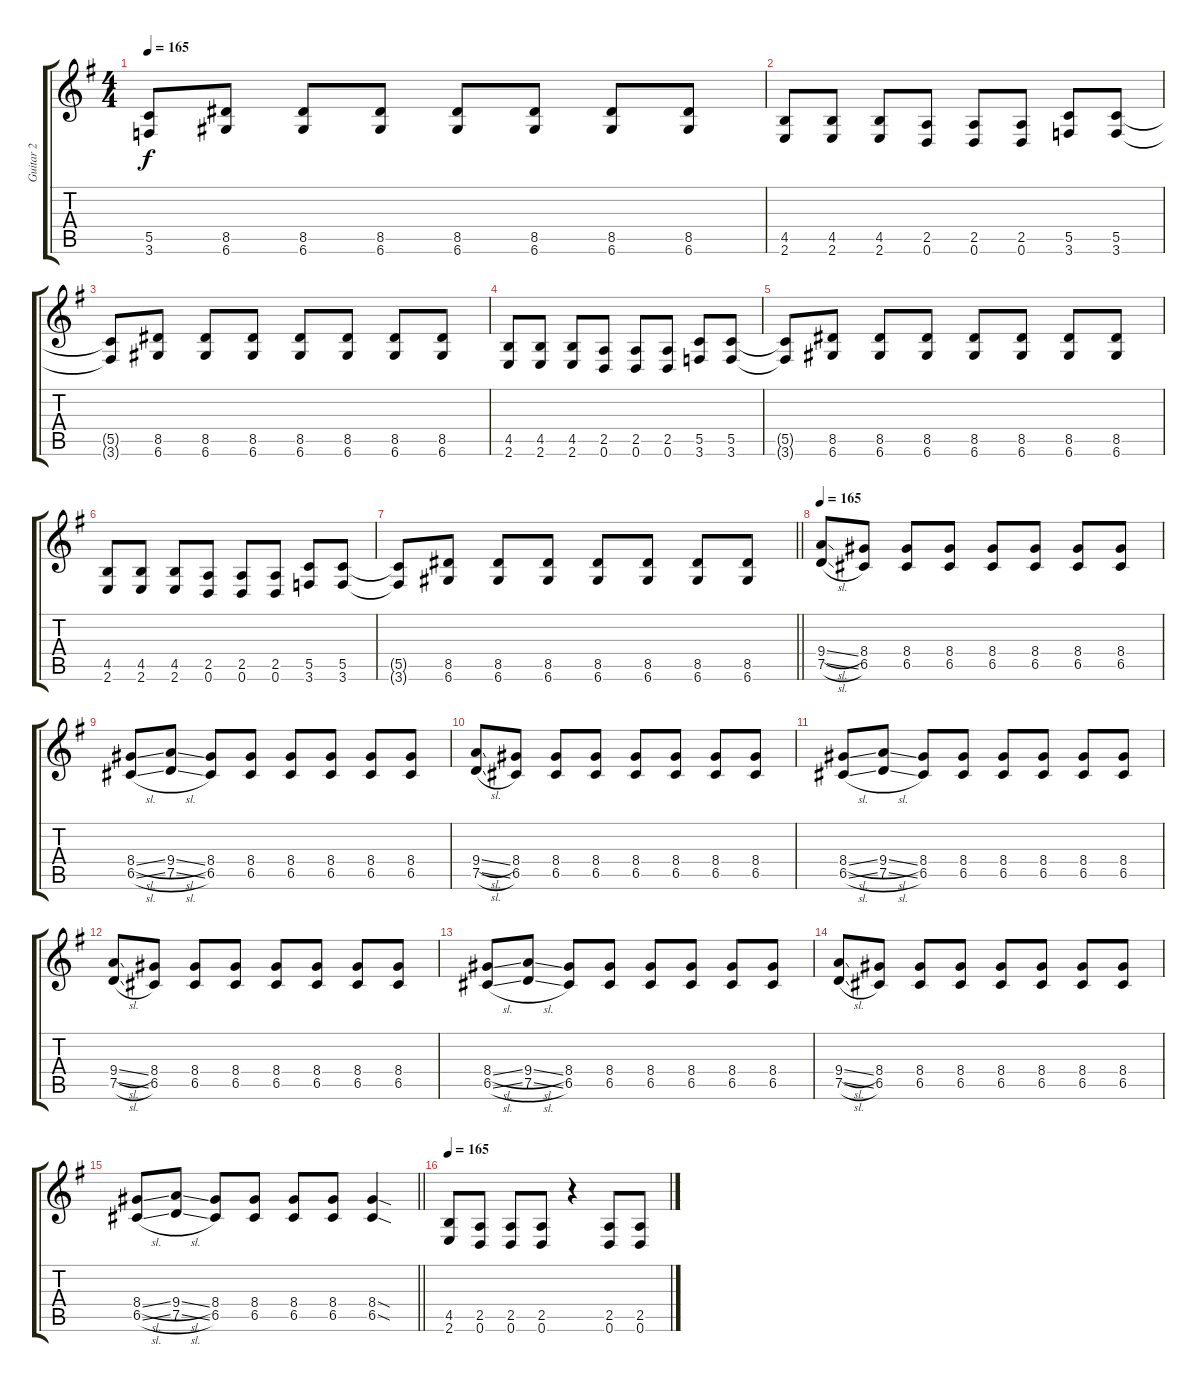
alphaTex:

\track ("Guitar 2" "Guitar 2") {instrument overdrivenguitar}
\staff {score tabs}
\tuning (D4 A3 F3 C3 G2 D2) {hide}
\ts (4 4)
\tempo 165
\clef g2
\ks eminor
(5.5{t} 3.6{t}).8{dy f} (8.5 6.6).8 (8.5 6.6).8 (8.5 6.6).8 (8.5 6.6).8 (8.5 6.6).8 (8.5 6.6).8 (8.5 6.6).8 |
(4.5 2.6).8 (4.5 2.6).8 (4.5 2.6).8 (2.5 0.6).8 (2.5 0.6).8 (2.5 0.6).8 (5.5 3.6).8 (5.5 3.6).8 |
(5.5{t} 3.6{t}).8 (8.5 6.6).8 (8.5 6.6).8 (8.5 6.6).8 (8.5 6.6).8 (8.5 6.6).8 (8.5 6.6).8 (8.5 6.6).8 |
(4.5 2.6).8 (4.5 2.6).8 (4.5 2.6).8 (2.5 0.6).8 (2.5 0.6).8 (2.5 0.6).8 (5.5 3.6).8 (5.5 3.6).8 |
(5.5{t} 3.6{t}).8 (8.5 6.6).8 (8.5 6.6).8 (8.5 6.6).8 (8.5 6.6).8 (8.5 6.6).8 (8.5 6.6).8 (8.5 6.6).8 |
(4.5 2.6).8 (4.5 2.6).8 (4.5 2.6).8 (2.5 0.6).8 (2.5 0.6).8 (2.5 0.6).8 (5.5 3.6).8 (5.5 3.6).8 |
\barLineRight lightlight
(5.5{t} 3.6{t}).8 (8.5 6.6).8 (8.5 6.6).8 (8.5 6.6).8 (8.5 6.6).8 (8.5 6.6).8 (8.5 6.6).8 (8.5 6.6).8 |
\tempo 165
(9.4{sl} 7.5{sl}).8 (8.4 6.5).8 (8.4 6.5).8 (8.4 6.5).8 (8.4 6.5).8 (8.4 6.5).8 (8.4 6.5).8 (8.4 6.5).8 |
(8.4{sl} 6.5{sl}).8 (9.4{sl} 7.5{sl}).8 (8.4 6.5).8 (8.4 6.5).8 (8.4 6.5).8 (8.4 6.5).8 (8.4 6.5).8 (8.4 6.5).8 |
(9.4{sl} 7.5{sl}).8 (8.4 6.5).8 (8.4 6.5).8 (8.4 6.5).8 (8.4 6.5).8 (8.4 6.5).8 (8.4 6.5).8 (8.4 6.5).8 |
(8.4{sl} 6.5{sl}).8 (9.4{sl} 7.5{sl}).8 (8.4 6.5).8 (8.4 6.5).8 (8.4 6.5).8 (8.4 6.5).8 (8.4 6.5).8 (8.4 6.5).8 |
(9.4{sl} 7.5{sl}).8 (8.4 6.5).8 (8.4 6.5).8 (8.4 6.5).8 (8.4 6.5).8 (8.4 6.5).8 (8.4 6.5).8 (8.4 6.5).8 |
(8.4{sl} 6.5{sl}).8 (9.4{sl} 7.5{sl}).8 (8.4 6.5).8 (8.4 6.5).8 (8.4 6.5).8 (8.4 6.5).8 (8.4 6.5).8 (8.4 6.5).8 |
(9.4{sl} 7.5{sl}).8 (8.4 6.5).8 (8.4 6.5).8 (8.4 6.5).8 (8.4 6.5).8 (8.4 6.5).8 (8.4 6.5).8 (8.4 6.5).8 |
\barLineRight lightlight
(8.4{sl} 6.5{sl}).8 (9.4{sl} 7.5{sl}).8 (8.4 6.5).8 (8.4 6.5).8 (8.4 6.5).8 (8.4 6.5).8 (8.4{sod} 6.5{sod}).4 |
\tempo 165
(4.5 2.6).8 (2.5 0.6).8 (2.5 0.6).8 (2.5 0.6).8 r.4 (2.5 0.6).8 (2.5 0.6).8
